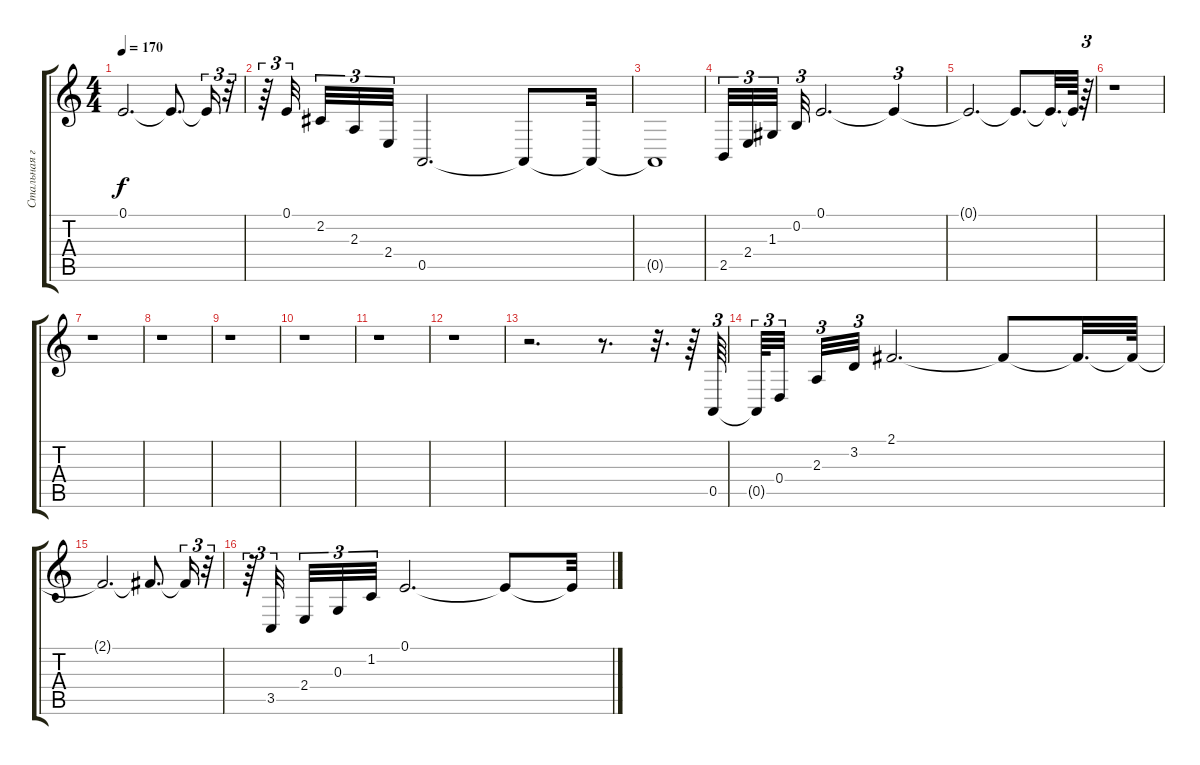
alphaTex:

\track ("Стальная гитара" "Стальная г") {instrument koto}
\staff {score tabs}
\tuning (E4 B3 G3 D3 A2 E2) {hide}
\ts (4 4)
\tempo 170
\clef g2
\ks c
0.1{t}.2{d dy f} 0.1{t}.8{d} 0.1{t}.16{tu (3 2)} r.32{tu (3 2)} |
r.64{tu (3 2)} 0.1.32{tu (3 2) beam splitsecondary} 2.2.32{tu (3 2)} 2.3.32{tu (3 2)} 2.4.32{tu (3 2)} 0.5.2{d} 0.5{t}.8 0.5{t}.32 |
0.5{t}.1 |
2.5.32{tu (3 2)} 2.4.32{tu (3 2)} 1.3.32{tu (3 2) beam splitsecondary} 0.2.32{tu (3 2)} 0.1.2{d} 0.1{t}.4{tu (3 2)} |
0.1{t}.2{d} 0.1{t}.8{d} 0.1{t}.32{d} 0.1{t}.64 r.64{tu (3 2)} |
r.1 |
r.1 |
r.1 |
r.1 |
r.1 |
r.1 |
r.1 |
r.2{d} r.8{d} r.32{d} r.64 0.5.64{tu (3 2) volume 11 instrument electricguitarclean} |
0.5{t}.64{tu (3 2)} 0.4.32{tu (3 2) beam splitsecondary} 2.3.32{tu (3 2)} 3.2.32{tu (3 2)} 2.1.2{d} 2.1{t}.8 2.1{t}.32{d} 2.1{t}.64 |
2.1{t}.2{d} 2.1{t}.8{d} 2.1{t}.16{tu (3 2)} r.32{tu (3 2)} |
r.64{tu (3 2)} 3.5.32{tu (3 2) beam splitsecondary} 2.4.32{tu (3 2)} 0.3.32{tu (3 2)} 1.2.32{tu (3 2)} 0.1.2{d} 0.1{t}.8 0.1{t}.32
